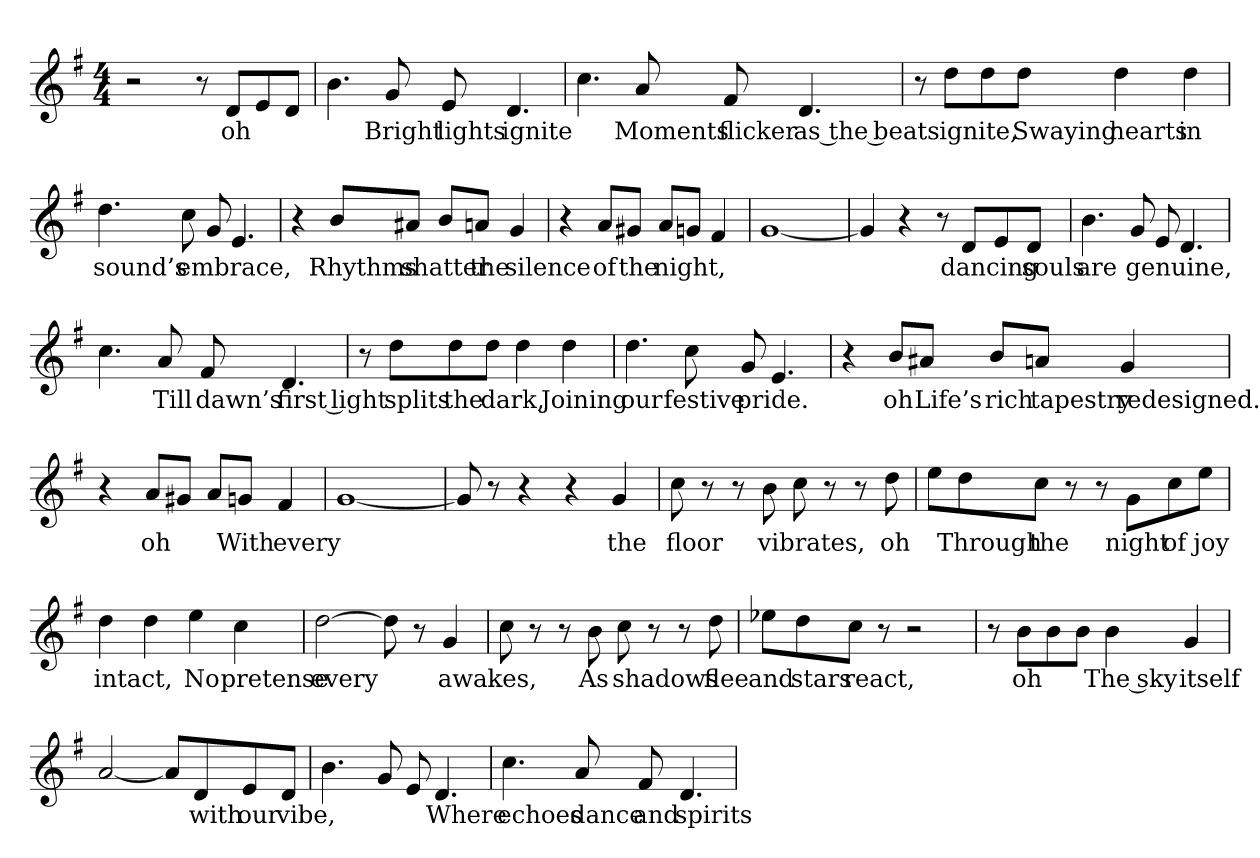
**kern	**text
*part1	*part1
*staff1	*staff1
*clefG2	*
*k[f#]	*
*G:	*
*M4/4	*
=	=
2r	.
8r	.
8d/L	oh
8e/	.
8d/J	.
=	=
4.b\	.
8g/	Bright
8e/	lights
4.d/	ignite
=	=
4.cc\	.
8a/	Moments
8f#/	flicker
4.d/	as the beats
=	=
8r	.
8dd\L	ignite,
8dd\	.
8dd\J	Swaying
4dd\	hearts
4dd\	in
=	=
4.dd\	sound’s
8cc\	embrace,
8g/	.
4.e/	.
=	=
4r	.
8b/L	Rhythms
8a#X/J	shatter
8b/L	.
8an/J	the
4g/	silence
=	=
4r	.
8a/L	of
8g#X/J	the
8a/L	night,
8gn/J	.
4f#/	.
=	=
[1g	.
=	=
4g/]	.
4r	.
8r	.
8d/L	dancing
8e/	.
8d/J	souls
=	=
4.b\	are
8g/	genuine,
8e/	.
4.d/	.
=	=
4.cc\	.
8a/	Till
8f#/	dawn’s
4.d/	first light
=	=
8r	.
8dd\L	splits
8dd\	the
8dd\J	dark,
4dd\	.
4dd\	Joining
=	=
4.dd\	our
8cc\	festive
8g/	pride.
4.e/	.
=	=
4r	.
8b/L	oh
8a#X/J	Life’s
8b/L	rich
8an/J	tapestry
4g/	redesigned.
=	=
4r	.
8a/L	oh
8g#X/J	.
8a/L	.
8gn/J	With
4f#/	every
=	=
[1g	.
=	=
8g/]	.
8r	.
4r	.
4r	.
4g/	the
=	=
8cc\	floor
8r	.
8r	.
8b\	vibrates,
8cc\	.
8r	.
8r	.
8dd\	oh
=	=
8ee\L	.
8dd\	Through
8cc\J	the
8r	.
8r	.
8g\L	night
8cc\	of
8ee\J	joy
=	=
4dd\	intact,
4dd\	.
4ee\	No
4cc\	pretense
=	=
[2dd\	every
8dd\]	.
8r	.
4g/	awakes,
=	=
8cc\	.
8r	.
8r	.
8b\	As
8cc\	shadows
8r	.
8r	.
8dd\	flee
=	=
8ee-X\L	and
8dd\	stars
8cc\J	react,
8r	.
2r	.
=	=
8r	.
8b\L	oh
8b\	.
8b\J	.
4b\	The sky
4g/	itself
=	=
[2a/	.
8a/L]	.
8d/	with
8e/	our
8d/J	vibe,
=	=
4.b\	.
8g/	.
8e/	.
4.d/	Where
=	=
4.cc\	echoes
8a/	dance
8f#/	and
4.d/	spirits
=	=
*-	*-
